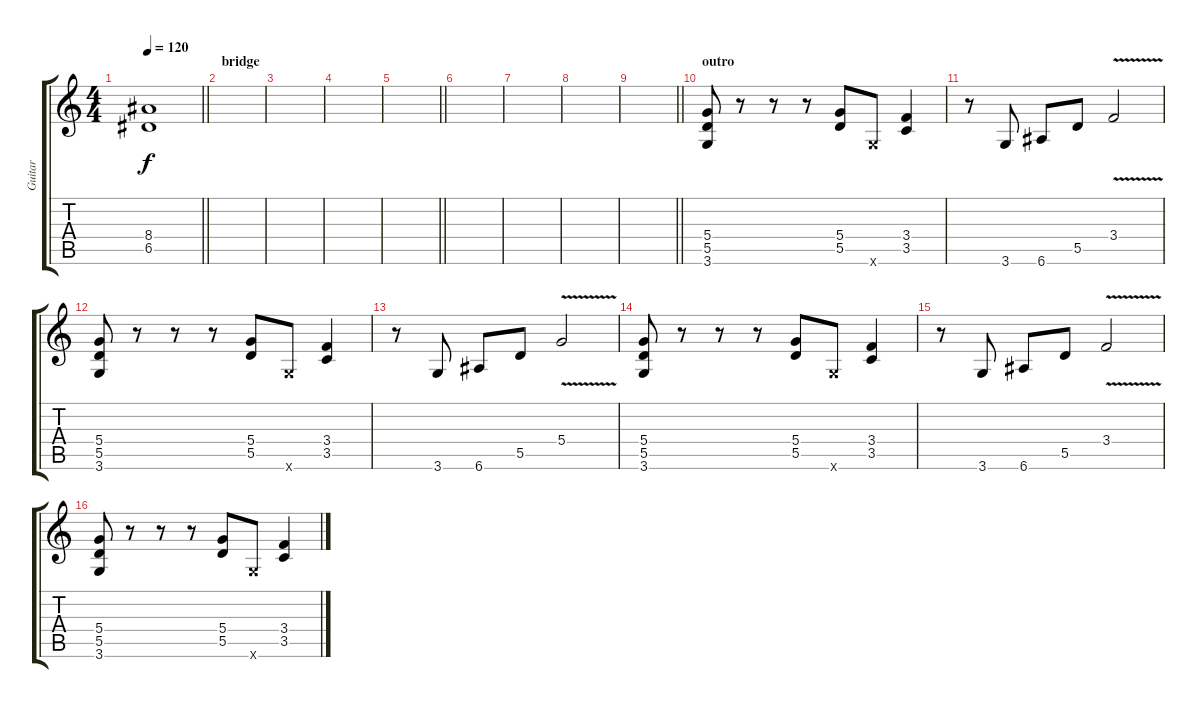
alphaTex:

\track ("Guitar" "Guitar") {instrument overdrivenguitar}
\staff {score tabs}
\tuning (E4 B3 G3 D3 A2 E2) {hide}
\ts (4 4)
\tempo 120
\clef g2
\barLineRight lightlight
\ks c
(8.4 6.5).1{dy f} |
\section ("" "bridge")
|
|
|
\barLineRight lightlight
|
|
|
|
\barLineRight lightlight
|
\section ("" "outro")
(5.4 5.5 3.6).8 r.8 r.8 r.8 (5.4 5.5).8 3.6{x}.8 (3.4 3.5).4 |
r.8 3.6.8 6.6.8 5.5.8 3.4{v}.2 |
(5.4 5.5 3.6).8 r.8 r.8 r.8 (5.4 5.5).8 3.6{x}.8 (3.4 3.5).4 |
r.8 3.6.8 6.6.8 5.5.8 5.4{v}.2 |
(5.4 5.5 3.6).8 r.8 r.8 r.8 (5.4 5.5).8 3.6{x}.8 (3.4 3.5).4 |
r.8 3.6.8 6.6.8 5.5.8 3.4{v}.2 |
(5.4 5.5 3.6).8 r.8 r.8 r.8 (5.4 5.5).8 3.6{x}.8 (3.4 3.5).4
